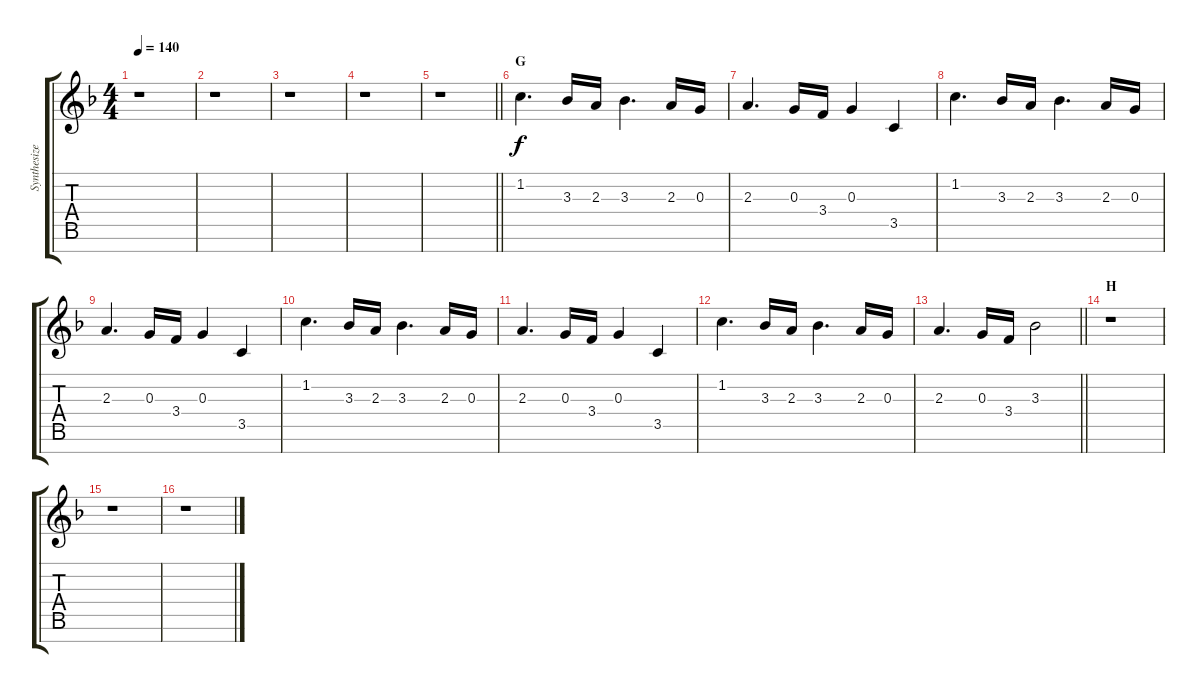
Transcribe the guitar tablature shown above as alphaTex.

\track ("Synthesizer II" "Synthesize") {instrument lead2sawtooth}
\staff {score tabs}
\tuning (E5 B4 G4 D4 A3 E3 B2) {hide}
\ts (4 4)
\tempo 140
\clef g2
\ks f
r.1{dy f} |
r.1 |
r.1 |
r.1 |
\barLineRight lightlight
r.1 |
\section ("" "G")
1.2.4{d} 3.3.16 2.3.16 3.3.4{d} 2.3.16 0.3.16 |
2.3.4{d} 0.3.16 3.4.16 0.3.4 3.5.4 |
1.2.4{d} 3.3.16 2.3.16 3.3.4{d} 2.3.16 0.3.16 |
2.3.4{d} 0.3.16 3.4.16 0.3.4 3.5.4 |
1.2.4{d} 3.3.16 2.3.16 3.3.4{d} 2.3.16 0.3.16 |
2.3.4{d} 0.3.16 3.4.16 0.3.4 3.5.4 |
1.2.4{d} 3.3.16 2.3.16 3.3.4{d} 2.3.16 0.3.16 |
\barLineRight lightlight
2.3.4{d} 0.3.16 3.4.16 3.3.2 |
\section ("" "H")
r.1 |
r.1 |
r.1
